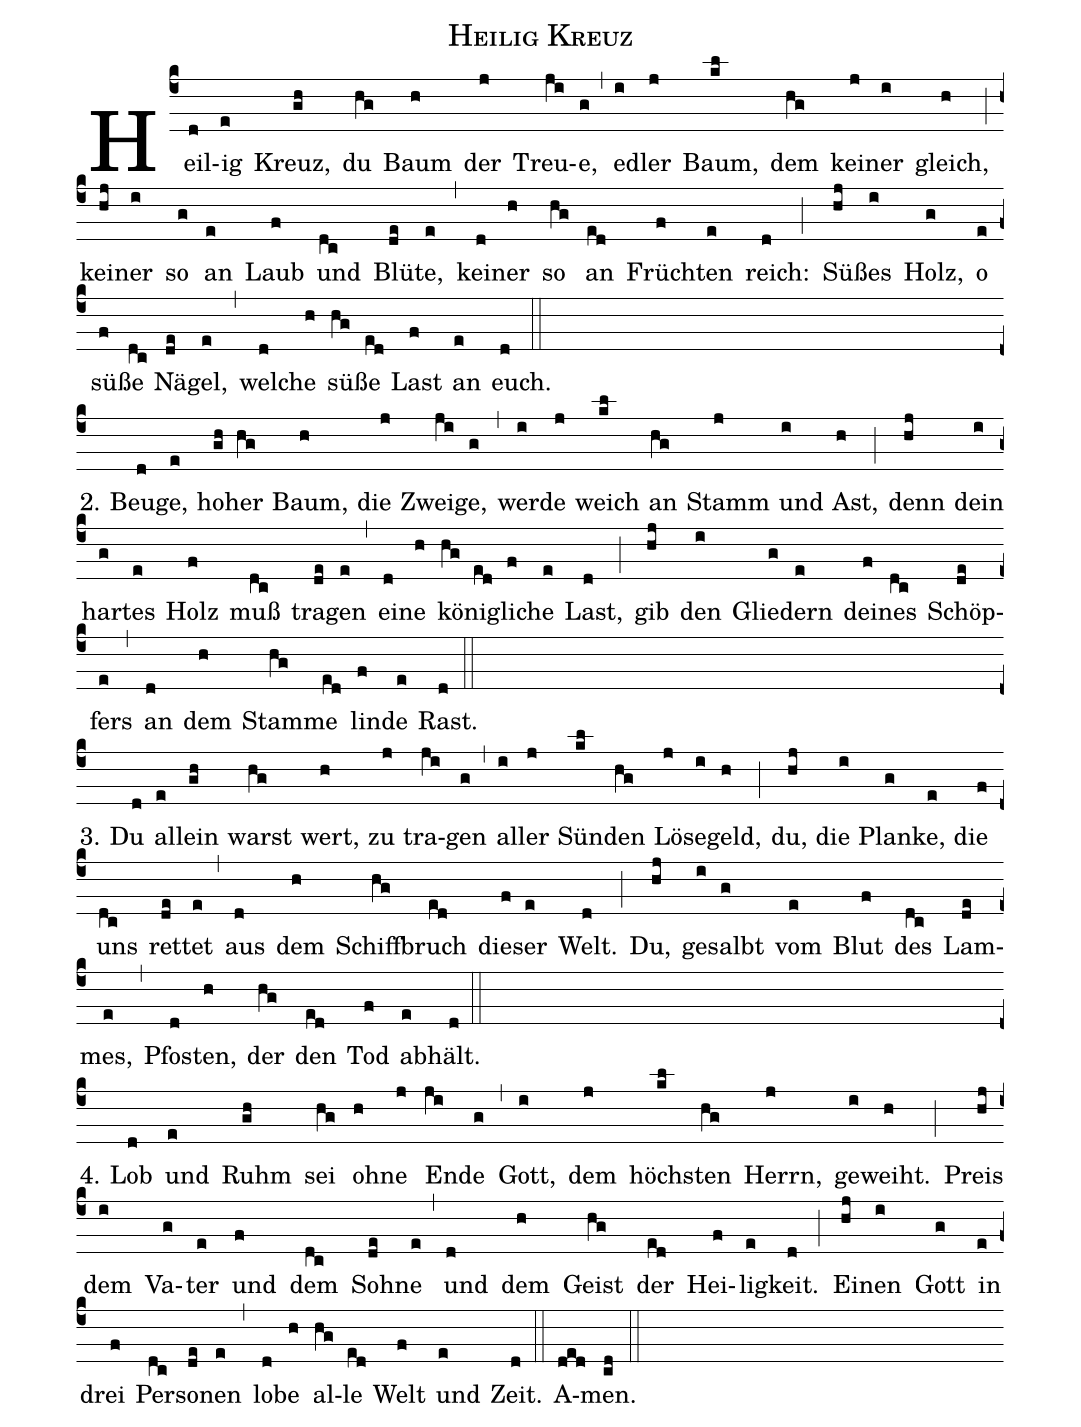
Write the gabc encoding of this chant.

name:Heilig Kreuz;
%%
(c4) Heil(d)ig(e) Kreuz,(gh) du(hg) Baum(h) der(j) Treu(ji)e,(g) (,)
ed(i)ler(j) Baum,(kl) dem(hg) kein(j)er(i) gleich,(h) (;)
kein(hj)er(i) so(g) an(e) Laub(f) und(dc) Blü(de)te,(e) (,)
kein(d)er(h) so(hg) an(ed) Früch(f)ten(e) reich:(d) (;)
Sü(hj)ßes(i) Holz,(g) o(e) sü(f)ße(dc) Nä(de)gel,(e) (,)
wel(d)che(h) sü(hg)ße(ed) Last(f) an(e) euch.(d) (::) (Z)

2. Beu(d)ge,(e) ho(gh)her(hg) Baum,(h) die(j) Zwei(ji)ge,(g) (,)
wer(i)de(j) weich(kl) an(hg) Stamm(j) und(i) Ast,(h) (;)
denn(hj) dein(i) har(g)tes(e) Holz(f) muß(dc) tra(de)gen(e) (,)
ei(d)ne(h) kö(hg)nig(ed)li(f)che(e) Last,(d) (;)
gib(hj) den(i) Glie(g)dern(e) dei(f)nes(dc) Schöp(de)fers(e) (,)
an(d) dem(h) Stam(hg)me(ed) lin(f)de(e) Rast.(d) (::) (Z)

3. Du(d) al(e)lein(gh) warst(hg) wert,(h) zu(j) tra(ji)gen(g) (,)
al(i)ler(j) Sün(kl)den(hg) Lö(j)se(i)geld,(h) (;)
du,(hj) die(i) Plan(g)ke,(e) die(f) uns(dc) ret(de)tet(e) (,)
aus(d) dem(h) Schiff(hg)bruch(ed) die(f)ser(e) Welt.(d) (;)
Du,(hj) ge(i)salbt(g) vom(e) Blut(f) des(dc) Lam(de)mes,(e) (,)
Pfos(d)ten,(h) der(hg) den(ed) Tod(f) ab(e)hält.(d) (::) (Z)

4. Lob(d) und(e) Ruhm(gh) sei(hg) oh(h)ne(j) En(ji)de(g) (,)
Gott,(i) dem(j) höchs(kl)ten(hg) Herrn,(j) ge(i)weiht.(h) (;)
Preis(hj) dem(i) Va(g)ter(e) und(f) dem(dc) Soh(de)ne(e) (,)
und(d) dem(h) Geist(hg) der(ed) Hei(f)lig(e)keit.(d) (;)
Ei(hj)nen(i) Gott(g) in(e) drei(f) Per(dc)so(de)nen(e) (,)
lo(d)be(h) al(hg)le(ed) Welt(f) und(e) Zeit.(d) (::)
A(ded)men.(cd) (::)
